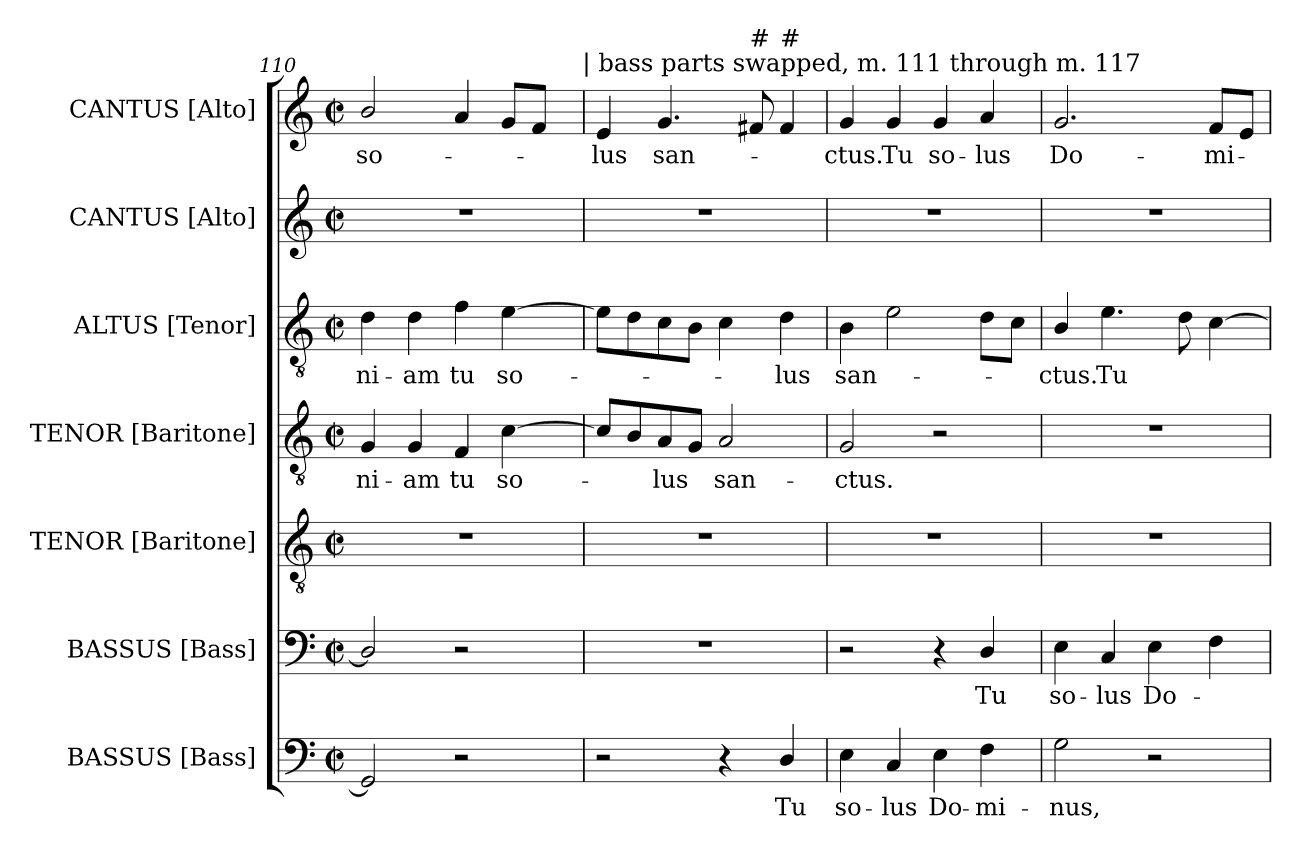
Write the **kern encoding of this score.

**kern	**text	**kern	**text	**kern	**kern	**text	**kern	**text	**kern	**kern	**text
*part7	*part7	*part6	*part6	*part5	*part4	*part4	*part3	*part3	*part2	*part1	*part1
*staff7	*staff7	*staff6	*staff6	*staff5	*staff4	*staff4	*staff3	*staff3	*staff2	*staff1	*staff1
*I"BASSUS [Bass]	*	*I"BASSUS [Bass]	*	*I"TENOR [Baritone]	*I"TENOR [Baritone]	*	*I"ALTUS [Tenor]	*	*I"CANTUS [Alto]	*I"CANTUS [Alto]	*
*I'B.	*	*I'B.	*	*I'Bar.	*I'Bar.	*	*I'T.	*	*I'A.	*I'A.	*
*clefF4	*	*clefF4	*	*clefGv2	*clefGv2	*	*clefGv2	*	*clefG2	*clefG2	*
*	*	*	*	*ITrd7c12	*ITrd7c12	*	*ITrd7c12	*	*	*	*
*k[]	*	*k[]	*	*k[]	*k[]	*	*k[]	*	*k[]	*k[]	*
*C:	*	*C:	*	*C:	*C:	*	*C:	*	*C:	*C:	*
*M2/2	*	*M2/2	*	*M2/2	*M2/2	*	*M2/2	*	*M2/2	*M2/2	*
*met(c|)	*	*met(c|)	*	*met(c|)	*met(c|)	*	*met(c|)	*	*met(c|)	*met(c|)	*
=110	=110	=110	=110	=110	=110	=110	=110	=110	=110	=110	=110
!	!	!	!	!	!	!LO:LY:b:color=#000000	!	!	!	!	!
!	!	!	!	!	!	!	!	!LO:LY:b:color=#000000	!	!	!
!	!	!	!	!	!	!	!	!	!	!	!LO:LY:b:color=#000000
*	*	*	*	*	*	*	*	*	*	*^	*
2GGi/]	.	2Di/]	.	1r	4GGi/	-ni-	4Di\	-ni-	1r	2bi/	2ryy	so-
!	!	!	!	!	!	!LO:LY:b:color=#000000	!	!	!	!	!	!
!	!	!	!	!	!	!	!	!LO:LY:b:color=#000000	!	!	!	!
.	.	.	.	.	4GGi/	-am	4Di\	-am	.	.	.	.
!	!	!	!	!	!	!LO:LY:b:color=#000000	!	!	!	!	!	!
!	!	!	!	!	!	!	!	!LO:LY:b:color=#000000	!	!	!	!
2r	.	2r	.	.	4FFi/	tu	4Fi\	tu	.	4ai/	4ryy	.
!	!	!	!	!	!	!LO:LY:b:color=#000000	!	!	!	!	!	!
!	!	!	!	!	!	!	!	!LO:LY:b:color=#000000	!	!	!	!
.	.	.	.	.	[>4Ci\	so-	[>4Ei\	so-	.	8gi/L	8ryy	.
.	.	.	.	.	.	.	.	.	.	8fi/J	16ryy	.
.	.	.	.	.	.	.	.	.	.	.	32ryy	.
.	.	.	.	.	.	.	.	.	.	.	64ryy	.
.	.	.	.	.	.	.	.	.	.	.	128...ryy	.
!	!	!	!	!	!	!	!	!	!	!	!LO:TX:a:t=|  bass parts swapped, m. 111 through m. 117	!
.	.	.	.	.	.	.	.	.	.	.	1024ryy	.
*	*	*	*	*	*	*	*	*	*	*v	*v	*
=111	=111	=111	=111	=111	=111	=111	=111	=111	=111	=111	=111
*	*	*	*	*	*	*	*	*	*	*^	*
!	!	!	!	!	!	!	!	!	!	!	!	!LO:LY:b:color=#000000
*	*	*	*	*	*	*	*	*	*	*v	*v	*
2r	.	1r	.	1r	8Ci/L]	.	8Ei\L]	.	1r	4ei/	-lus
.	.	.	.	.	8BBi/	.	8Di\	.	.	.	.
!	!	!	!	!	!	!LO:LY:b:color=#000000	!	!	!	!	!
!	!	!	!	!	!	!	!	!	!	!	!LO:LY:b:color=#000000
.	.	.	.	.	8AAi/	-lus	8Ci\	.	.	4.gi/	san-
.	.	.	.	.	8GGi/J	.	8BBi\J	.	.	.	.
!	!	!	!	!	!	!LO:LY:b:color=#000000	!	!	!	!	!
4r	.	.	.	.	2AAi/	san-	4Ci\	.	.	.	.
!	!	!	!	!	!	!	!	!	!	!LO:TX:a:t=#	!
.	.	.	.	.	.	.	.	.	.	8f#i/	.
!	!LO:LY:b:color=#000000	!	!	!	!	!	!	!	!	!	!
!	!	!	!	!	!	!	!	!	!	!LO:TX:a:t=#	!
!	!	!	!	!	!	!	!	!LO:LY:b:color=#000000	!	!	!
4Di/	Tu	.	.	.	.	.	4Di\	-lus	.	4f#i/	.
=112	=112	=112	=112	=112	=112	=112	=112	=112	=112	=112	=112
!	!LO:LY:b:color=#000000	!	!	!	!	!	!	!	!	!	!
!	!	!	!	!	!	!LO:LY:b:color=#000000	!	!	!	!	!
!	!	!	!	!	!	!	!	!LO:LY:b:color=#000000	!	!	!
!	!	!	!	!	!	!	!	!	!	!	!LO:LY:b:color=#000000
4Ei\	so-	2r	.	1r	2GGi/	-ctus.	4BBi\	san-	1r	4gi/	-ctus.
!	!LO:LY:b:color=#000000	!	!	!	!	!	!	!	!	!	!
!	!	!	!	!	!	!	!	!	!	!	!LO:LY:b:color=#000000
4Ci/	-lus	.	.	.	.	.	2Ei\	.	.	4gi/	Tu
!	!LO:LY:b:color=#000000	!	!	!	!	!	!	!	!	!	!
!	!	!	!	!	!	!	!	!	!	!	!LO:LY:b:color=#000000
4Ei\	Do-	4r	.	.	2r	.	.	.	.	4gi/	so-
!	!LO:LY:b:color=#000000	!	!	!	!	!	!	!	!	!	!
!	!	!	!LO:LY:b:color=#000000	!	!	!	!	!	!	!	!
!	!	!	!	!	!	!	!	!	!	!	!LO:LY:b:color=#000000
4Fi\	-mi-	4Di/	Tu	.	.	.	8Di\L	.	.	4ai/	-lus
.	.	.	.	.	.	.	8Ci\J	.	.	.	.
=113	=113	=113	=113	=113	=113	=113	=113	=113	=113	=113	=113
!	!LO:LY:b:color=#000000	!	!	!	!	!	!	!	!	!	!
!	!	!	!LO:LY:b:color=#000000	!	!	!	!	!	!	!	!
!	!	!	!	!	!	!	!	!LO:LY:b:color=#000000	!	!	!
!	!	!	!	!	!	!	!	!	!	!	!LO:LY:b:color=#000000
2Gi\	-nus,	4Ei\	so-	1r	1r	.	4BBi/	-ctus.	1r	2.gi/	Do-
!	!	!	!LO:LY:b:color=#000000	!	!	!	!	!	!	!	!
!	!	!	!	!	!	!	!	!LO:LY:b:color=#000000	!	!	!
.	.	4Ci/	-lus	.	.	.	4.Ei\	Tu	.	.	.
!	!	!	!LO:LY:b:color=#000000	!	!	!	!	!	!	!	!
2r	.	4Ei\	Do-	.	.	.	.	.	.	.	.
.	.	.	.	.	.	.	8Di\	.	.	.	.
!	!	!	!	!	!	!	!	!	!	!	!LO:LY:b:color=#000000
.	.	4Fi\	.	.	.	.	[>4Ci\	.	.	8fi/L	-mi-
.	.	.	.	.	.	.	.	.	.	8ei/J	.
=	=	=	=	=	=	=	=	=	=	=	=
*-	*-	*-	*-	*-	*-	*-	*-	*-	*-	*-	*-
